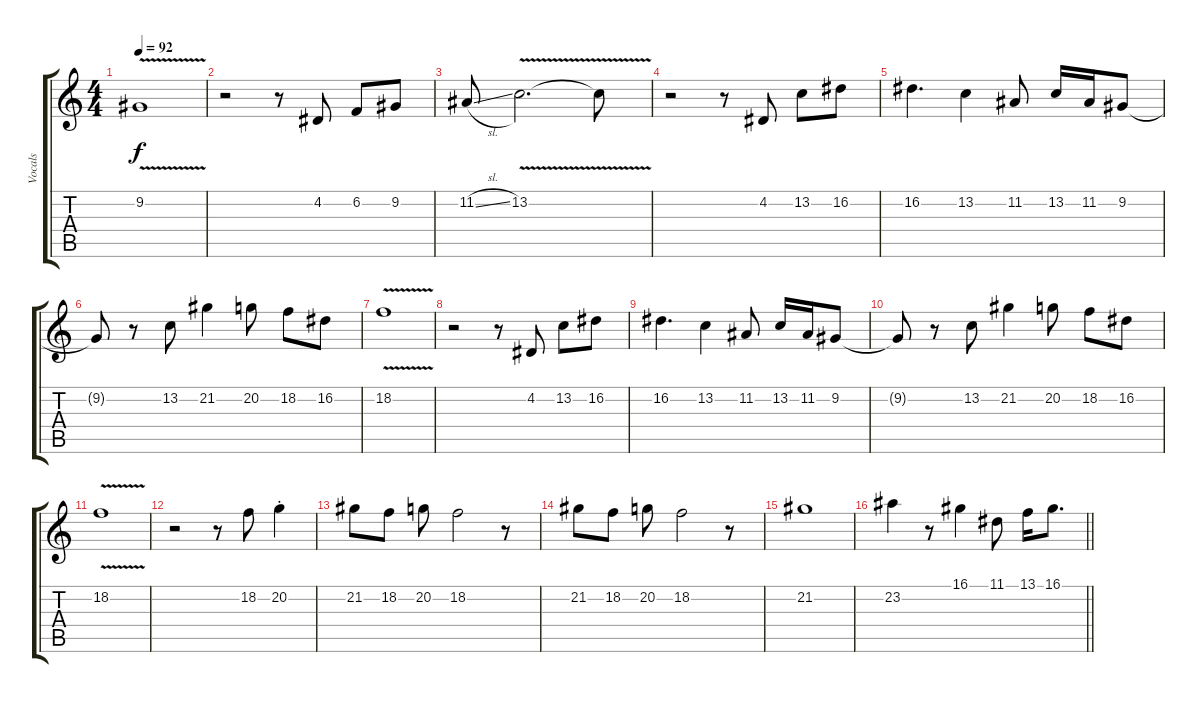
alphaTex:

\track ("Vocals" "Vocals") {instrument altosax}
\staff {score tabs}
\tuning (E4 B3 G3 D3 A2 E2) {hide}
\ts (4 4)
\tempo 92
\clef g2
\ks c
9.2{v}.1{dy f} |
r.2 r.8 4.2.8 6.2.8 9.2.8 |
11.2{sl}.8 13.2{v}.2{d} 13.2{t}.8 |
r.2 r.8 4.2.8 13.2.8 16.2.8 |
16.2.4{d} 13.2.4 11.2.8 13.2.16 11.2.16 9.2.8 |
9.2{t}.8 r.8 13.2.8 21.2.4 20.2.8 18.2.8 16.2.8 |
18.2{v}.1 |
r.2 r.8 4.2.8 13.2.8 16.2.8 |
16.2.4{d} 13.2.4 11.2.8 13.2.16 11.2.16 9.2.8 |
9.2{t}.8 r.8 13.2.8 21.2.4 20.2.8 18.2.8 16.2.8 |
18.2{v}.1 |
r.2 r.8 18.2.8 20.2{st}.4 |
21.2.8 18.2.8 20.2.8 18.2.2 r.8 |
21.2.8 18.2.8 20.2.8 18.2.2 r.8 |
21.2.1 |
\barLineRight lightlight
23.2.4 r.8 16.1.4 11.1.8 13.1.16 16.1.8{d}
